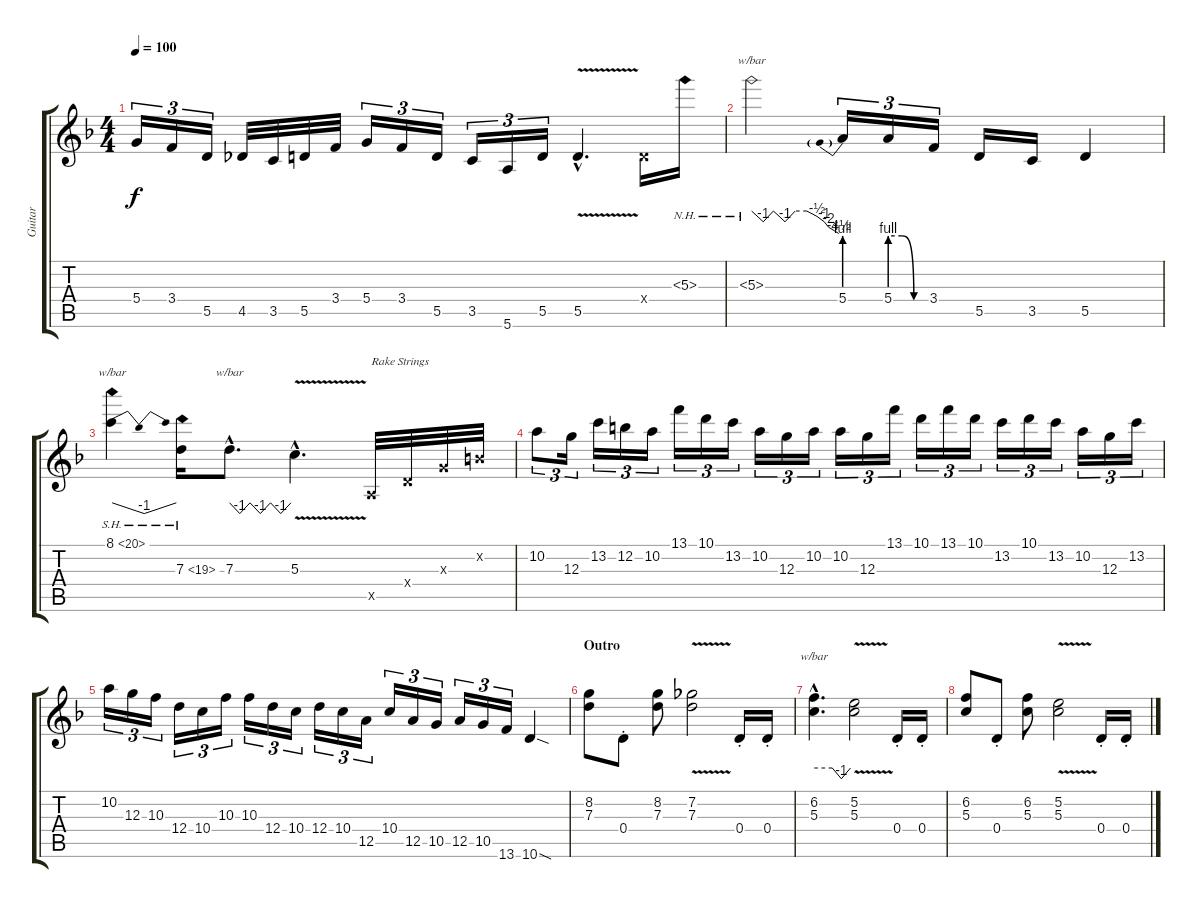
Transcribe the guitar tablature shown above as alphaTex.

\track ("Guitar" "Guitar") {instrument overdrivenguitar}
\staff {score tabs}
\tuning (E4 B3 G3 D3 A2 E2) {hide}
\ts (4 4)
\tempo 100
\clef g2
\ks dminor
5.4.16{tu (3 2) dy f} 3.4.16{tu (3 2)} 5.5.16{tu (3 2)} 4.5.32 3.5.32 5.5.32 3.4.32 5.4.16{tu (3 2)} 3.4.16{tu (3 2)} 5.5.16{tu (3 2)} 3.5.16{tu (3 2)} 5.6.16{tu (3 2)} 5.5.16{tu (3 2)} 5.5{v hac}.4{d} 0.4{x}.16 5.3{nh}.16 |
5.3{nh}.2{tbe (custom default 0 0 8 -4 15 0 23 -4 30 0 38 0 45 -2 50 -4 53 -8 60 -18)} 5.4{be (prebend 0 4 60 4)}.16{tu (3 2)} 5.4{be (custom 0 4 20 4 40 0 60 0)}.16{tu (3 2)} 3.4.16{tu (3 2)} 5.5.16 3.5.16 5.5.4 |
8.1{sh 12}.4{tbe (dip default 0 0 30 -4 60 0)} 7.3{sh 12}.16 7.3{hac}.8{d tbe (custom default 0 0 10 -4 20 0 30 -4 40 0 50 -4 60 0)} 5.3{v hac}.4{d} 0.5{x}.32{txt "Rake Strings"} 0.4{x}.32 0.3{x}.32 0.2{x}.32 |
10.2.8{tu (3 2)} 12.3.16{tu (3 2)} 13.2.16{tu (3 2)} 12.2.16{tu (3 2)} 10.2.16{tu (3 2)} 13.1.16{tu (3 2)} 10.1.16{tu (3 2)} 13.2.16{tu (3 2)} 10.2.16{tu (3 2)} 12.3.16{tu (3 2)} 10.2.16{tu (3 2)} 10.2.16{tu (3 2)} 12.3.16{tu (3 2)} 13.1.16{tu (3 2)} 10.1.16{tu (3 2)} 13.1.16{tu (3 2)} 10.1.16{tu (3 2)} 13.2.16{tu (3 2)} 10.1.16{tu (3 2)} 13.2.16{tu (3 2)} 10.2.16{tu (3 2)} 12.3.16{tu (3 2)} 13.2.16{tu (3 2)} |
10.2.16{tu (3 2)} 12.3.16{tu (3 2)} 10.3.16{tu (3 2)} 12.4.16{tu (3 2)} 10.4.16{tu (3 2)} 10.3.16{tu (3 2)} 10.3.16{tu (3 2)} 12.4.16{tu (3 2)} 10.4.16{tu (3 2)} 12.4.16{tu (3 2)} 10.4.16{tu (3 2)} 12.5.16{tu (3 2)} 10.4.16{tu (3 2)} 12.5.16{tu (3 2)} 10.5.16{tu (3 2)} 12.5.16{tu (3 2)} 10.5.16{tu (3 2)} 13.6.16{tu (3 2)} 10.6{sod}.4 |
\section ("" "Outro")
(8.2 7.3).8 0.4{st}.8 (8.2 7.3).8 (7.2{v} 7.3{v}).2 0.4{st}.16 0.4{st}.16 |
(6.2{hac} 5.3{hac}).4{d tbe (custom default 0 0 30 0 45 -4 60 0)} (5.2{v} 5.3{v}).2 0.4{st}.16 0.4{st}.16 |
(6.2 5.3).8 0.4{st}.8 (6.2 5.3).8 (5.2{v} 5.3{v}).2 0.4{st}.16 0.4{st}.16
